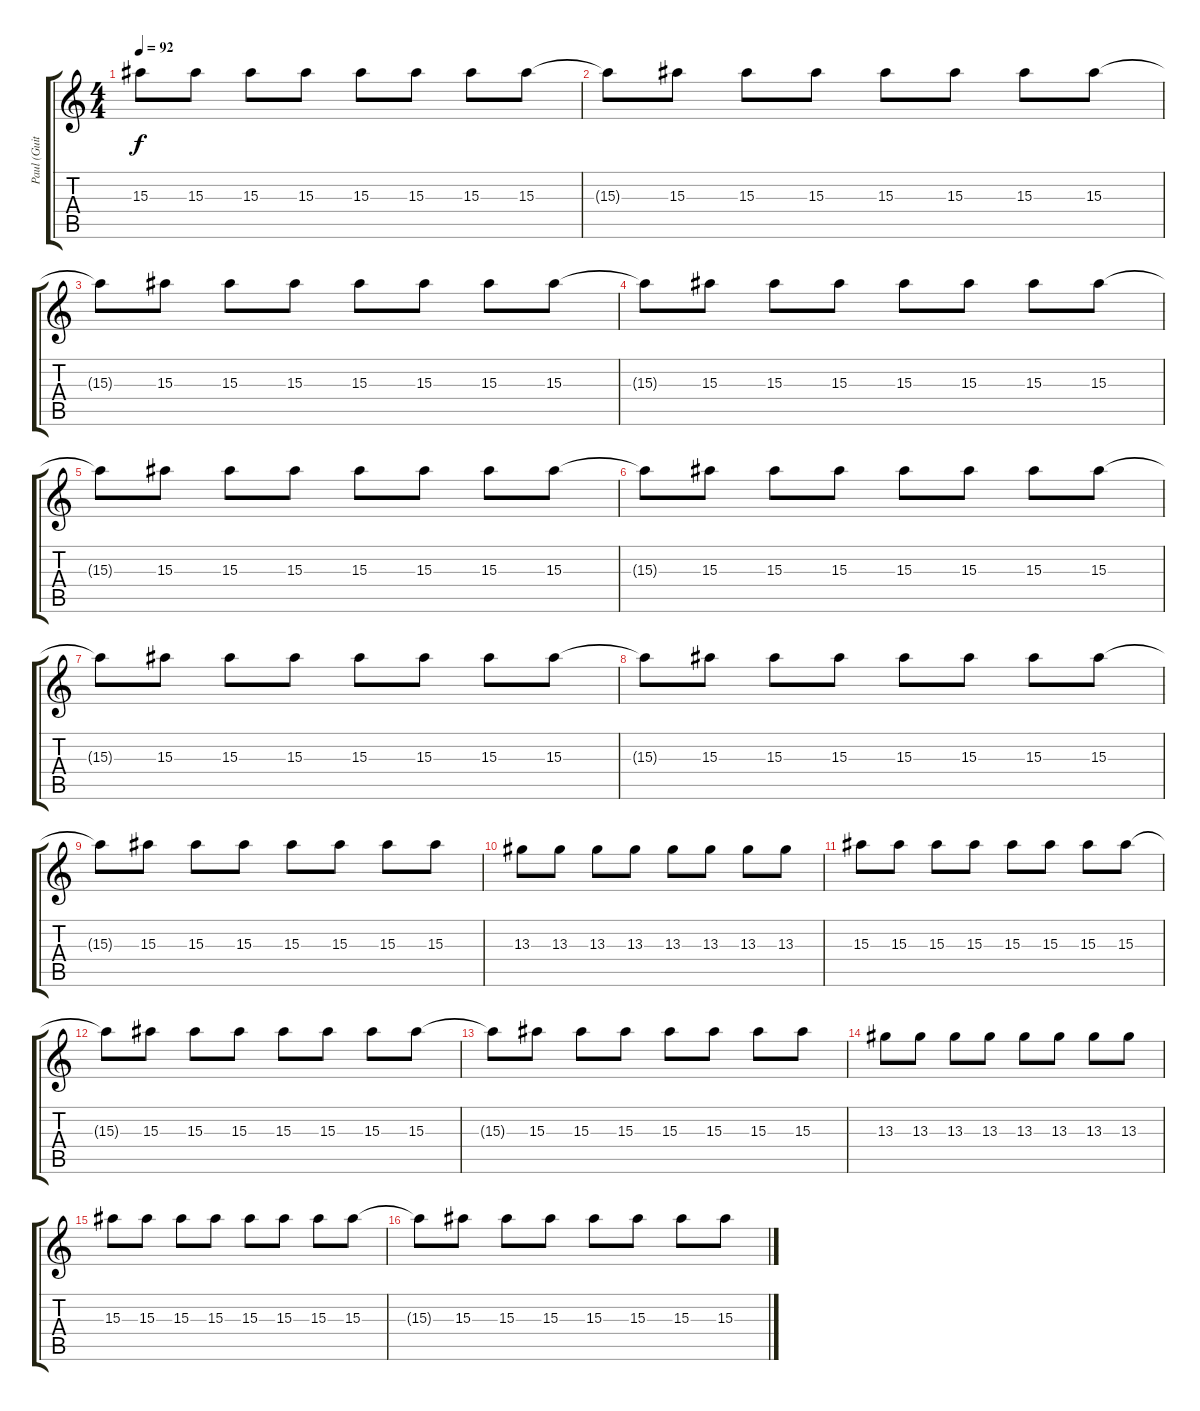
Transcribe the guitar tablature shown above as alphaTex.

\track ("Paul (Guitar 1)" "Paul (Guit") {instrument distortionguitar}
\staff {score tabs}
\tuning (E4 B3 G3 D3 A2 E2) {hide}
\ts (4 4)
\tempo 92
\clef g2
\ks c
15.3.8{dy f volume 10} 15.3.8 15.3.8 15.3.8 15.3.8 15.3.8 15.3.8 15.3.8 |
15.3{t}.8 15.3.8 15.3.8 15.3.8 15.3.8 15.3.8 15.3.8 15.3.8 |
15.3{t}.8 15.3.8 15.3.8 15.3.8 15.3.8 15.3.8 15.3.8 15.3.8 |
15.3{t}.8 15.3.8 15.3.8 15.3.8 15.3.8 15.3.8 15.3.8 15.3.8 |
15.3{t}.8 15.3.8 15.3.8 15.3.8 15.3.8 15.3.8 15.3.8 15.3.8 |
15.3{t}.8 15.3.8 15.3.8 15.3.8 15.3.8 15.3.8 15.3.8 15.3.8 |
15.3{t}.8 15.3.8 15.3.8 15.3.8 15.3.8 15.3.8 15.3.8 15.3.8 |
15.3{t}.8 15.3.8 15.3.8 15.3.8 15.3.8 15.3.8 15.3.8 15.3.8 |
15.3{t}.8 15.3.8 15.3.8 15.3.8 15.3.8 15.3.8 15.3.8 15.3.8 |
13.3.8 13.3.8 13.3.8 13.3.8 13.3.8 13.3.8 13.3.8 13.3.8 |
15.3.8 15.3.8 15.3.8 15.3.8 15.3.8 15.3.8 15.3.8 15.3.8 |
15.3{t}.8 15.3.8 15.3.8 15.3.8 15.3.8 15.3.8 15.3.8 15.3.8 |
15.3{t}.8 15.3.8 15.3.8 15.3.8 15.3.8 15.3.8 15.3.8 15.3.8 |
13.3.8 13.3.8 13.3.8 13.3.8 13.3.8 13.3.8 13.3.8 13.3.8 |
15.3.8 15.3.8 15.3.8 15.3.8 15.3.8 15.3.8 15.3.8 15.3.8 |
15.3{t}.8 15.3.8 15.3.8 15.3.8 15.3.8 15.3.8 15.3.8 15.3.8
